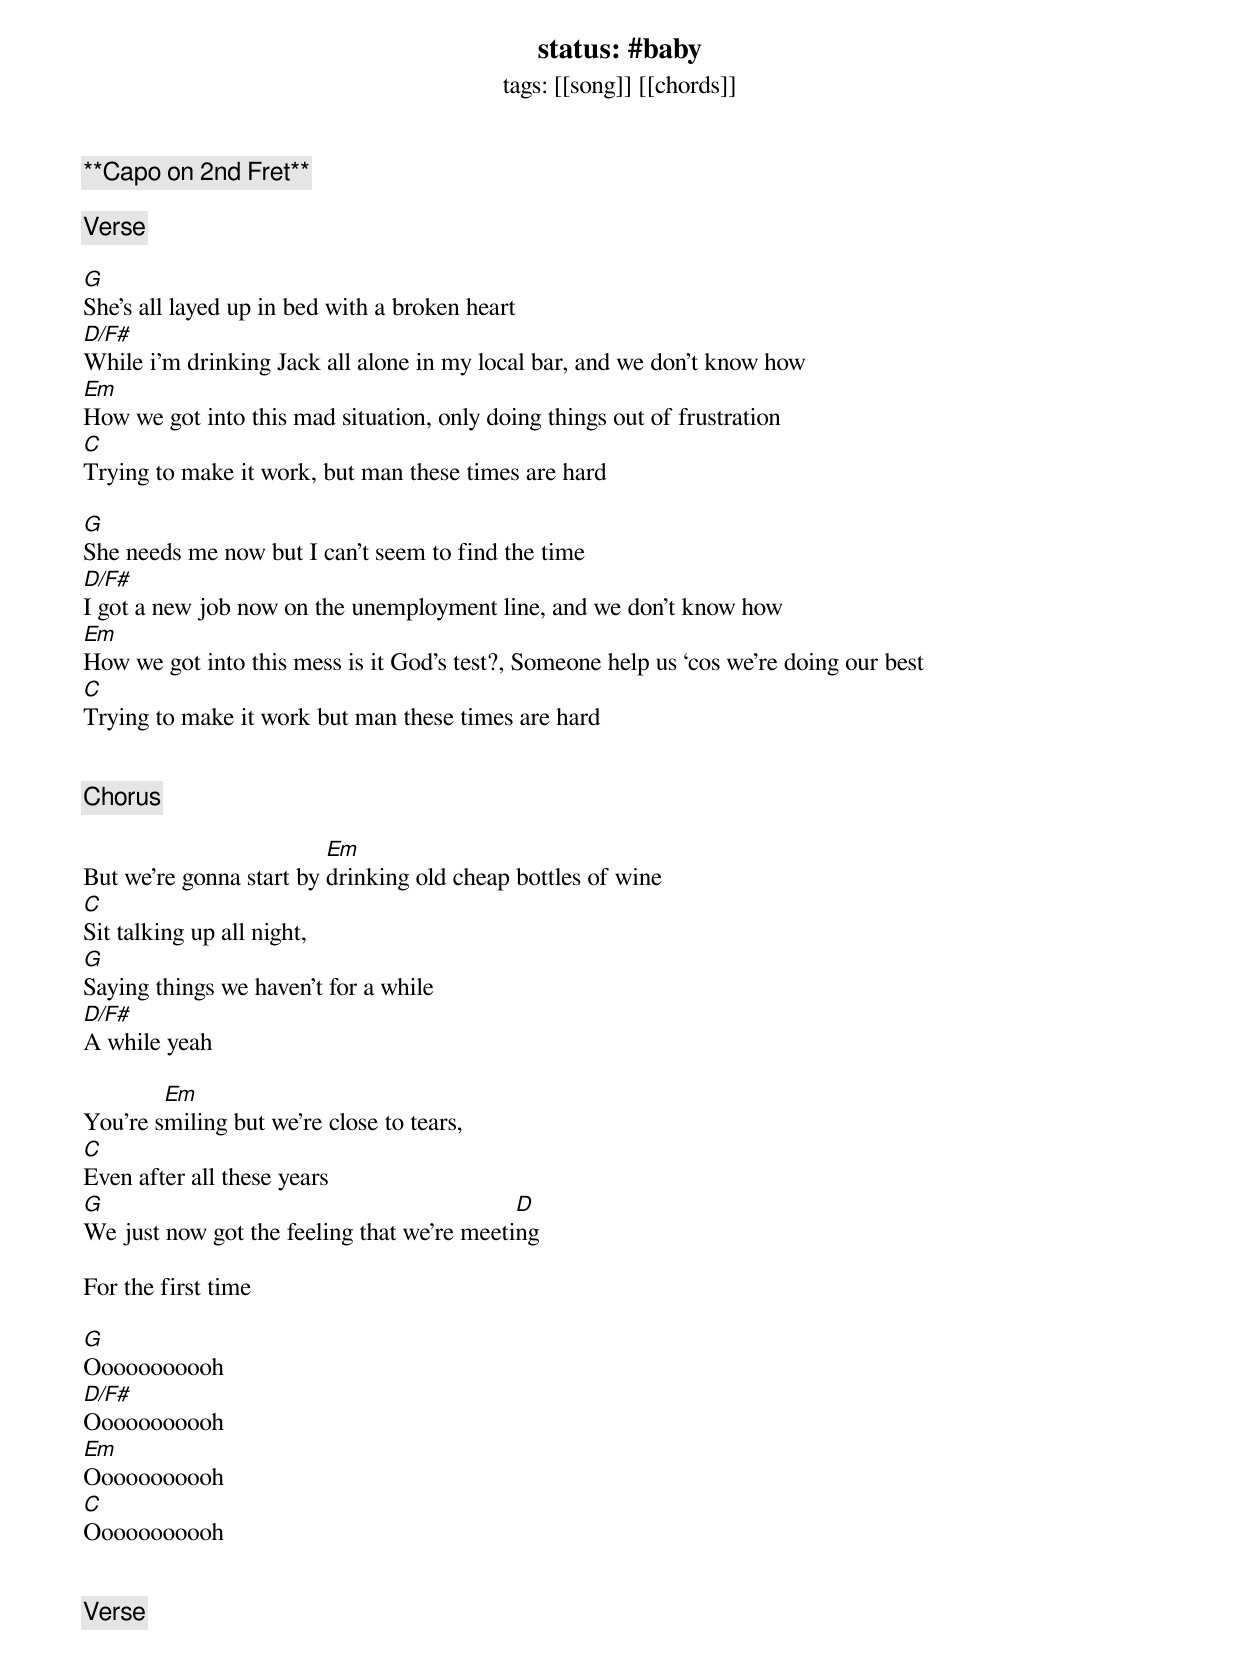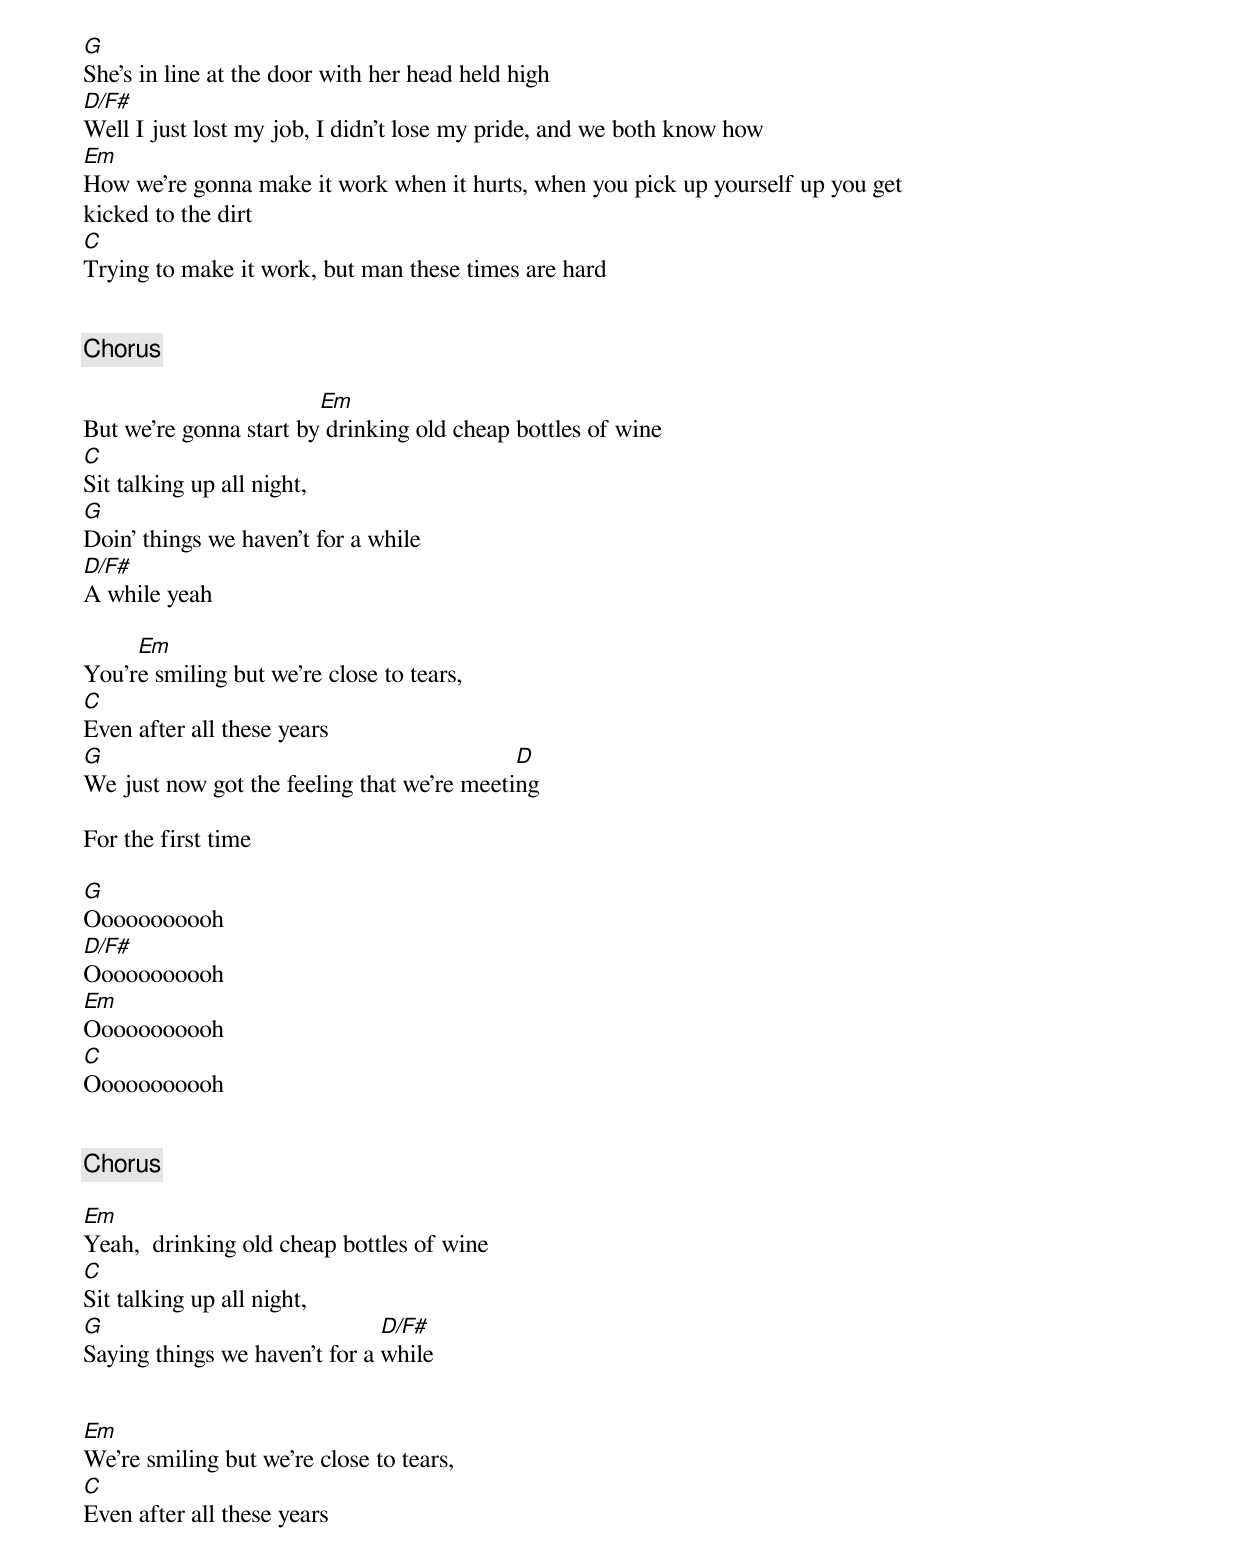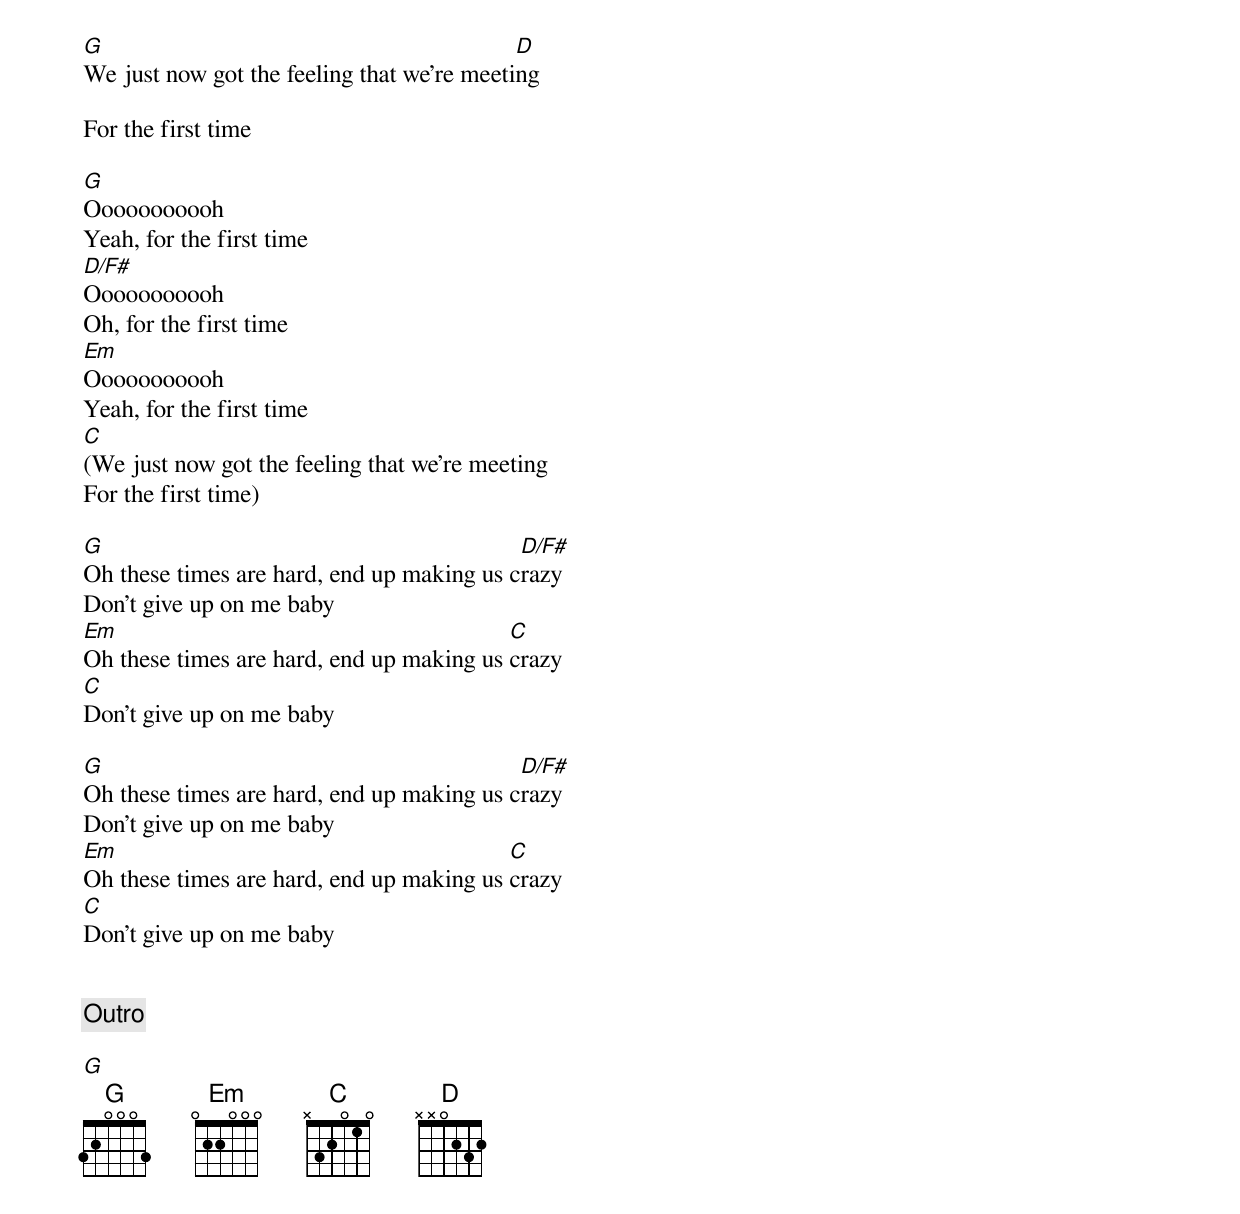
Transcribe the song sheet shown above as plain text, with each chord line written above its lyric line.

status: #baby
tags: [[song]] [[chords]]


**Capo on 2nd Fret**

[Verse]

G
She's all layed up in bed with a broken heart
D/F#
While i'm drinking Jack all alone in my local bar, and we don't know how
Em
How we got into this mad situation, only doing things out of frustration
C
Trying to make it work, but man these times are hard

G
She needs me now but I can’t seem to find the time
D/F#
I got a new job now on the unemployment line, and we don't know how
Em
How we got into this mess is it God's test?, Someone help us ‘cos we’re doing our best
C
Trying to make it work but man these times are hard


[Chorus]

                         Em
But we’re gonna start by drinking old cheap bottles of wine
C
Sit talking up all night,
G
Saying things we haven’t for a while
D/F#
A while yeah

        Em
You’re smiling but we’re close to tears,
C
Even after all these years
G                                           D
We just now got the feeling that we’re meeting

For the first time

G
Ooooooooooh
D/F#
Ooooooooooh
Em
Ooooooooooh
C
Ooooooooooh


[Verse]

G
She’s in line at the door with her head held high
D/F#
Well I just lost my job, I didn’t lose my pride, and we both know how
Em
How we’re gonna make it work when it hurts, when you pick up yourself up you get
kicked to the dirt
C
Trying to make it work, but man these times are hard


[Chorus]

                        Em
But we’re gonna start by drinking old cheap bottles of wine
C
Sit talking up all night,
G
Doin’ things we haven’t for a while
D/F#
A while yeah

     Em
You’re smiling but we’re close to tears,
C
Even after all these years
G                                           D
We just now got the feeling that we’re meeting

For the first time

G
Ooooooooooh
D/F#
Ooooooooooh
Em
Ooooooooooh
C
Ooooooooooh


[Chorus]

Em
Yeah,  drinking old cheap bottles of wine
C
Sit talking up all night,
G                              D/F#
Saying things we haven’t for a while


Em
We’re smiling but we’re close to tears,
C
Even after all these years
G                                           D
We just now got the feeling that we’re meeting

For the first time

G
Ooooooooooh
Yeah, for the first time
D/F#
Ooooooooooh
Oh, for the first time
Em
Ooooooooooh
Yeah, for the first time
C
(We just now got the feeling that we’re meeting
For the first time)

G                                          D/F#
Oh these times are hard, end up making us crazy
Don’t give up on me baby
Em                                        C
Oh these times are hard, end up making us crazy
C
Don’t give up on me baby

G                                          D/F#
Oh these times are hard, end up making us crazy
Don’t give up on me baby
Em                                        C
Oh these times are hard, end up making us crazy
C
Don’t give up on me baby


[Outro]

G
